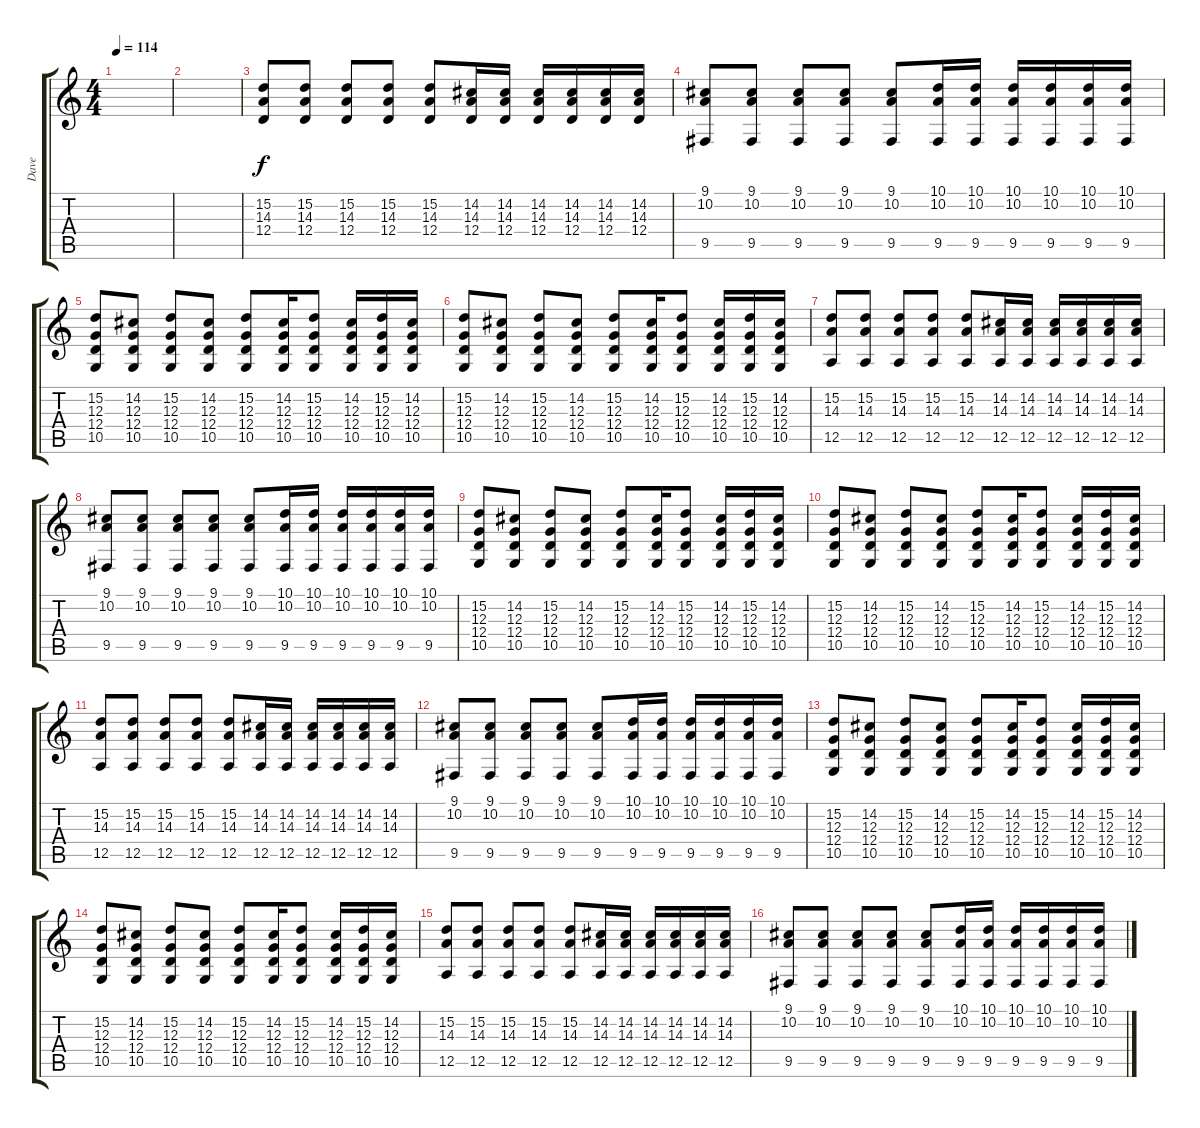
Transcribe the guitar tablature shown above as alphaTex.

\track ("Dave" "Dave") {instrument lead8bassandlead}
\staff {score tabs}
\tuning (E4 B3 G3 D3 A2 E2) {hide}
\ts (4 4)
\tempo 114
\clef g2
\ks c
|
|
(15.2 14.3 12.4).8{instrument overdrivenguitar} (15.2 14.3 12.4).8 (15.2 14.3 12.4).8 (15.2 14.3 12.4).8 (15.2 14.3 12.4).8 (14.2 14.3 12.4).16 (14.2 14.3 12.4).16 (14.2 14.3 12.4).16 (14.2 14.3 12.4).16 (14.2 14.3 12.4).16 (14.2 14.3 12.4).16 |
(9.1 10.2 9.5).8 (9.1 10.2 9.5).8 (9.1 10.2 9.5).8 (9.1 10.2 9.5).8 (9.1 10.2 9.5).8 (10.1 10.2 9.5).16 (10.1 10.2 9.5).16 (10.1 10.2 9.5).16 (10.1 10.2 9.5).16 (10.1 10.2 9.5).16 (10.1 10.2 9.5).16 |
(15.2 12.3 12.4 10.5).8 (14.2 12.3 12.4 10.5).8 (15.2 12.3 12.4 10.5).8 (14.2 12.3 12.4 10.5).8 (15.2 12.3 12.4 10.5).8 (14.2 12.3 12.4 10.5).16 (15.2 12.3 12.4 10.5).8 (14.2 12.3 12.4 10.5).16 (15.2 12.3 12.4 10.5).16 (14.2 12.3 12.4 10.5).16 |
(15.2 12.3 12.4 10.5).8 (14.2 12.3 12.4 10.5).8 (15.2 12.3 12.4 10.5).8 (14.2 12.3 12.4 10.5).8 (15.2 12.3 12.4 10.5).8 (14.2 12.3 12.4 10.5).16 (15.2 12.3 12.4 10.5).8 (14.2 12.3 12.4 10.5).16 (15.2 12.3 12.4 10.5).16 (14.2 12.3 12.4 10.5).16 |
(15.2 14.3 12.5).8 (15.2 14.3 12.5).8 (15.2 14.3 12.5).8 (15.2 14.3 12.5).8 (15.2 14.3 12.5).8 (14.2 14.3 12.5).16 (14.2 14.3 12.5).16 (14.2 14.3 12.5).16 (14.2 14.3 12.5).16 (14.2 14.3 12.5).16 (14.2 14.3 12.5).16 |
(9.1 10.2 9.5).8 (9.1 10.2 9.5).8 (9.1 10.2 9.5).8 (9.1 10.2 9.5).8 (9.1 10.2 9.5).8 (10.1 10.2 9.5).16 (10.1 10.2 9.5).16 (10.1 10.2 9.5).16 (10.1 10.2 9.5).16 (10.1 10.2 9.5).16 (10.1 10.2 9.5).16 |
(15.2 12.3 12.4 10.5).8 (14.2 12.3 12.4 10.5).8 (15.2 12.3 12.4 10.5).8 (14.2 12.3 12.4 10.5).8 (15.2 12.3 12.4 10.5).8 (14.2 12.3 12.4 10.5).16 (15.2 12.3 12.4 10.5).8 (14.2 12.3 12.4 10.5).16 (15.2 12.3 12.4 10.5).16 (14.2 12.3 12.4 10.5).16 |
(15.2 12.3 12.4 10.5).8 (14.2 12.3 12.4 10.5).8 (15.2 12.3 12.4 10.5).8 (14.2 12.3 12.4 10.5).8 (15.2 12.3 12.4 10.5).8 (14.2 12.3 12.4 10.5).16 (15.2 12.3 12.4 10.5).8 (14.2 12.3 12.4 10.5).16 (15.2 12.3 12.4 10.5).16 (14.2 12.3 12.4 10.5).16 |
(15.2 14.3 12.5).8 (15.2 14.3 12.5).8 (15.2 14.3 12.5).8 (15.2 14.3 12.5).8 (15.2 14.3 12.5).8 (14.2 14.3 12.5).16 (14.2 14.3 12.5).16 (14.2 14.3 12.5).16 (14.2 14.3 12.5).16 (14.2 14.3 12.5).16 (14.2 14.3 12.5).16 |
(9.1 10.2 9.5).8 (9.1 10.2 9.5).8 (9.1 10.2 9.5).8 (9.1 10.2 9.5).8 (9.1 10.2 9.5).8 (10.1 10.2 9.5).16 (10.1 10.2 9.5).16 (10.1 10.2 9.5).16 (10.1 10.2 9.5).16 (10.1 10.2 9.5).16 (10.1 10.2 9.5).16 |
(15.2 12.3 12.4 10.5).8 (14.2 12.3 12.4 10.5).8 (15.2 12.3 12.4 10.5).8 (14.2 12.3 12.4 10.5).8 (15.2 12.3 12.4 10.5).8 (14.2 12.3 12.4 10.5).16 (15.2 12.3 12.4 10.5).8 (14.2 12.3 12.4 10.5).16 (15.2 12.3 12.4 10.5).16 (14.2 12.3 12.4 10.5).16 |
(15.2 12.3 12.4 10.5).8 (14.2 12.3 12.4 10.5).8 (15.2 12.3 12.4 10.5).8 (14.2 12.3 12.4 10.5).8 (15.2 12.3 12.4 10.5).8 (14.2 12.3 12.4 10.5).16 (15.2 12.3 12.4 10.5).8 (14.2 12.3 12.4 10.5).16 (15.2 12.3 12.4 10.5).16 (14.2 12.3 12.4 10.5).16 |
(15.2 14.3 12.5).8 (15.2 14.3 12.5).8 (15.2 14.3 12.5).8 (15.2 14.3 12.5).8 (15.2 14.3 12.5).8 (14.2 14.3 12.5).16 (14.2 14.3 12.5).16 (14.2 14.3 12.5).16 (14.2 14.3 12.5).16 (14.2 14.3 12.5).16 (14.2 14.3 12.5).16 |
(9.1 10.2 9.5).8 (9.1 10.2 9.5).8 (9.1 10.2 9.5).8 (9.1 10.2 9.5).8 (9.1 10.2 9.5).8 (10.1 10.2 9.5).16 (10.1 10.2 9.5).16 (10.1 10.2 9.5).16 (10.1 10.2 9.5).16 (10.1 10.2 9.5).16 (10.1 10.2 9.5).16
